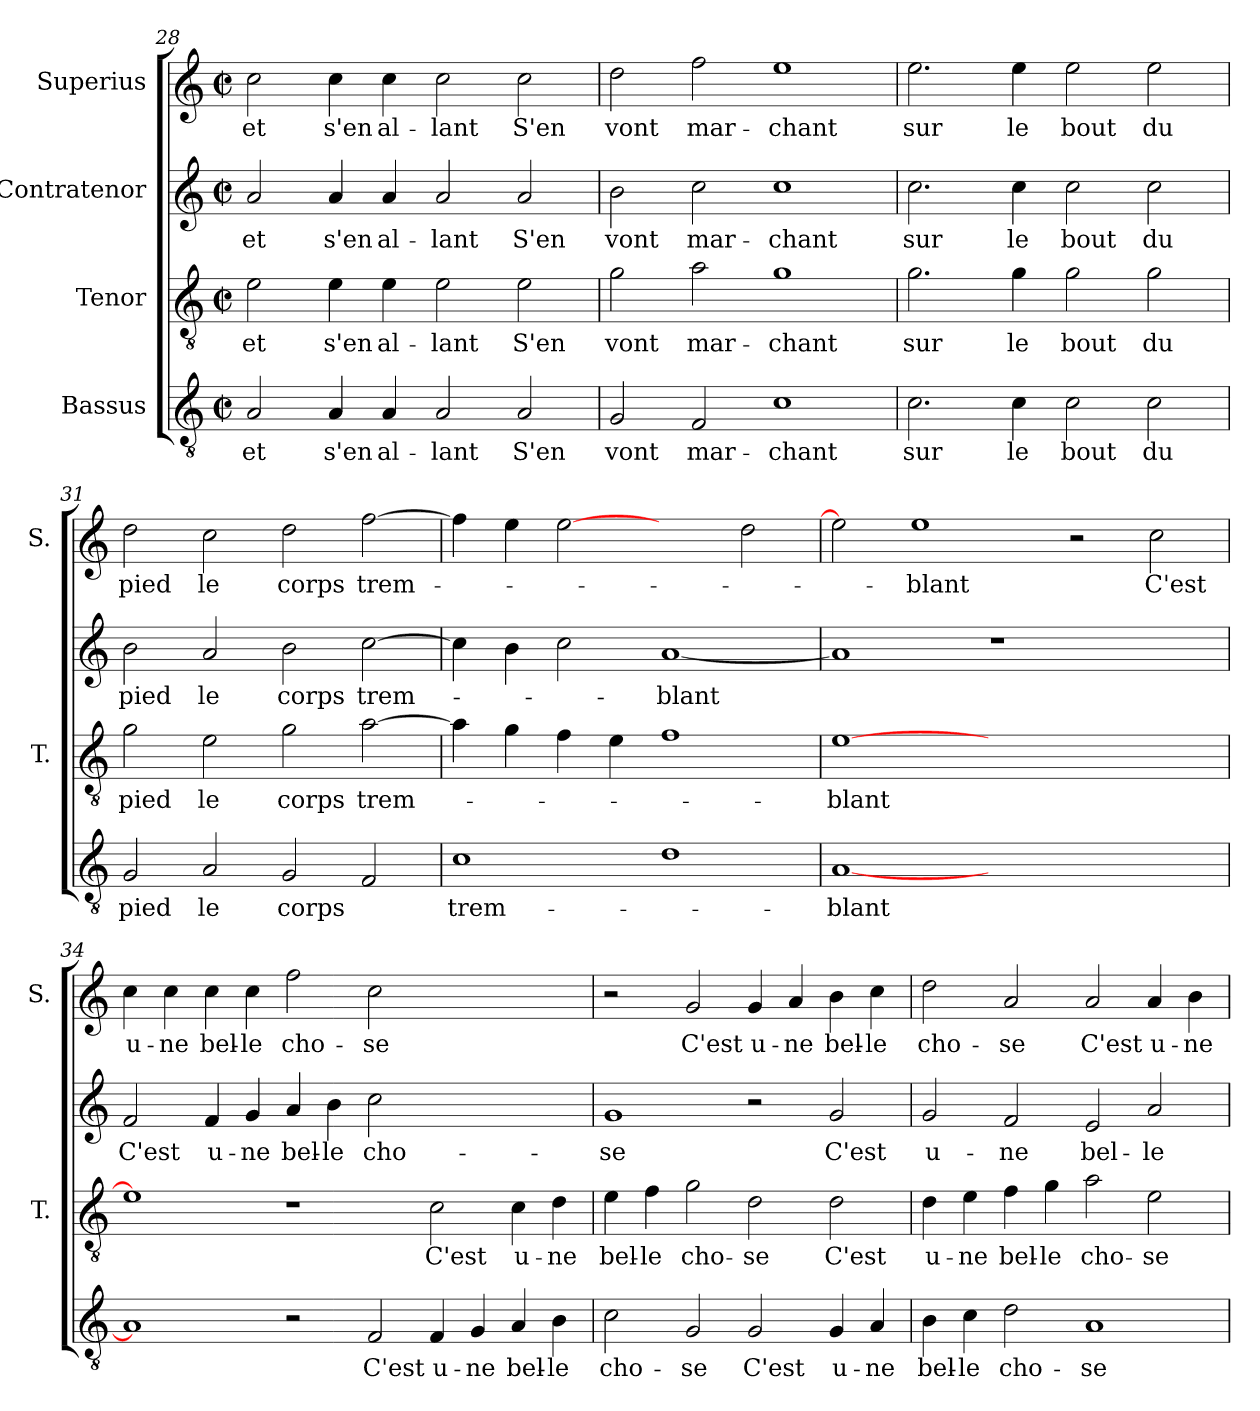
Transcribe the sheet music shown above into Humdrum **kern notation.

**kern	**text	**kern	**text	**kern	**text	**kern	**text
*part4	*part4	*part3	*part3	*part2	*part2	*part1	*part1
*staff4	*staff4	*staff3	*staff3	*staff2	*staff2	*staff1	*staff1
*I"Bassus	*	*I"Tenor	*	*I"Contratenor	*	*I"Superius	*
*	*	*I'T.	*	*	*	*I'S.	*
!!LO:LB:g=z
*clefGv2	*	*clefGv2	*	*clefG2	*	*clefG2	*
*k[]	*	*k[]	*	*k[]	*	*k[]	*
*C:	*	*C:	*	*C:	*	*C:	*
*M2/2	*	*M2/2	*	*M2/2	*	*M2/2	*
*met(c|)	*	*met(c|)	*	*met(c|)	*	*met(c|)	*
=28	=28	=28	=28	=28	=28	=28	=28
2A/	et	2e\	et	2a/	et	2cc\	et
4A/	s'en	4e\	s'en	4a/	s'en	4cc\	s'en
4A/	al-	4e\	al-	4a/	al-	4cc\	al-
2A/	-lant	2e\	-lant	2a/	-lant	2cc\	-lant
2A/	S'en	2e\	S'en	2a/	S'en	2cc\	S'en
=29	=29	=29	=29	=29	=29	=29	=29
2G/	vont	2g\	vont	2b\	vont	2dd\	vont
2F/	mar-	2a\	mar-	2cc\	mar-	2ff\	mar-
1c\	-chant	1g\	-chant	1cc\	-chant	1ee\	-chant
=30	=30	=30	=30	=30	=30	=30	=30
2.c\	sur	2.g\	sur	2.cc\	sur	2.ee\	sur
4c\	le	4g\	le	4cc\	le	4ee\	le
2c\	bout	2g\	bout	2cc\	bout	2ee\	bout
2c\	du	2g\	du	2cc\	du	2ee\	du
=31	=31	=31	=31	=31	=31	=31	=31
2G/	pied	2g\	pied	2b\	pied	2dd\	pied
2A/	le	2e\	le	2a/	le	2cc\	le
2G/	corps	2g\	corps	2b\	corps	2dd\	corps
2F/	.	[2a\	trem-	[2cc\	trem-	[2ff\	trem-
=32	=32	=32	=32	=32	=32	=32	=32
1c\	trem-	4a\]	.	4cc\]	.	4ff\]	.
.	.	4g\	.	4b\	.	4ee\	.
.	.	4f\	.	2cc\	.	[2ee\	.
.	.	4e\	.	.	.	.	.
1d\	.	1f\	.	[1a/	-blant	2ryy	.
.	.	.	.	.	.	2dd\	.
!!LO:PB:g=z
=33	=33	=33	=33	=33	=33	=33	=33
[1A/	-blant	[1e\	-blant	1a/]	.	2ee\]	.
.	.	.	.	.	.	1ee\	-blant
1.ryy	.	1.ryy	.	1r	.	.	.
.	.	.	.	.	.	2r	.
.	.	.	.	2ryy	.	2cc\	C'est
=34	=34	=34	=34	=34	=34	=34	=34
1A/]	.	1e\]	.	2f/	C'est	4cc\	u-
.	.	.	.	.	.	4cc\	-ne
.	.	.	.	4f/	u-	4cc\	bel-
.	.	.	.	4g/	-ne	4cc\	-le
2r	.	1r	.	4a/	bel-	2ff\	cho-
.	.	.	.	4b\	-le	.	.
2F/	C'est	.	.	2cc\	cho-	2cc\	-se
4F/	u-	2c\	C'est	1ryy	.	1ryy	.
4G/	-ne	.	.	.	.	.	.
4A/	bel-	4c\	u-	.	.	.	.
4B\	-le	4d\	-ne	.	.	.	.
=35	=35	=35	=35	=35	=35	=35	=35
2c\	cho-	4e\	bel-	1g/	-se	2r	.
.	.	4f\	-le	.	.	.	.
2G/	-se	2g\	cho-	.	.	2g/	C'est
2G/	C'est	2d\	-se	2r	.	4g/	u-
.	.	.	.	.	.	4a/	-ne
4G/	u-	2d\	C'est	2g/	C'est	4b\	bel-
4A/	-ne	.	.	.	.	4cc\	-le
=36	=36	=36	=36	=36	=36	=36	=36
4B\	bel-	4d\	u-	2g/	u-	2dd\	cho-
4c\	-le	4e\	-ne	.	.	.	.
2d\	cho-	4f\	bel-	2f/	-ne	2a/	-se
.	.	4g\	-le	.	.	.	.
1A/	-se	2a\	cho-	2e/	bel-	2a/	C'est
.	.	2e\	-se	2a/	-le	4a/	u-
.	.	.	.	.	.	4b\	-ne
=	=	=	=	=	=	=	=
*-	*-	*-	*-	*-	*-	*-	*-
